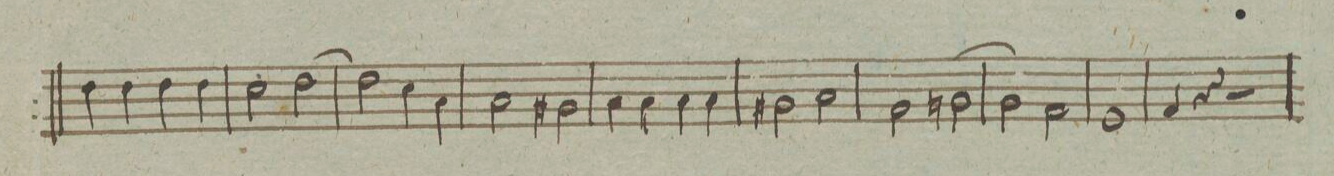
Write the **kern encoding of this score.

**kern
*I"Tąbone Tenore Secundo
*clefC4
*k[]
*met(c|)
*M2/2
4c\
4c\
4c\
4c\
=200
2B\
[2c\
=201
2c\]
4B\
4G\
=202
2G\
2F#X\
=203
4G\
4G\
4G\
4G\
=204
2F#X\
2G\
=205
2E\
[2Fn\
=206
2\F]
2E\
=207
1D/
=208
4E/
4r
2r
=209
*-
